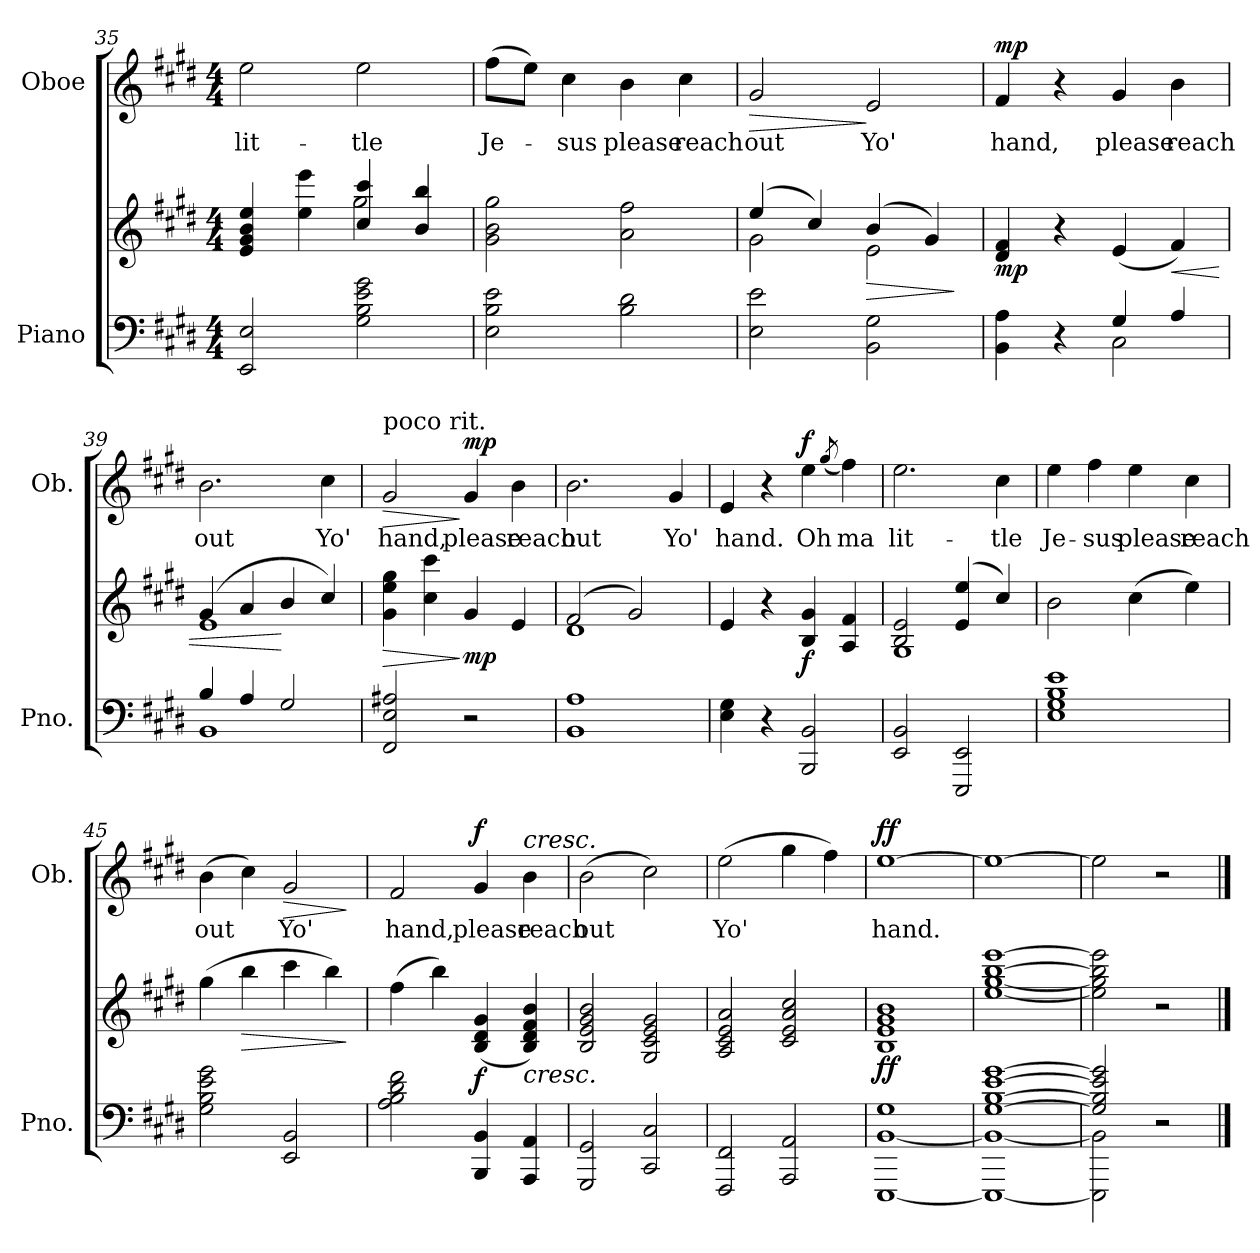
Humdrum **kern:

**kern	**kern	**dynam	**kern	**text	**dynam
*part2	*part2	*part2	*part1	*part1	*part1
*staff3	*staff2	*staff2/3	*staff1	*staff1	*staff1
*I"Piano	*	*	*I"Oboe	*	*
*I'Pno.	*	*	*I'Ob.	*	*
*clefF4	*clefG2	*	*clefG2	*	*
*k[f#c#g#d#]	*k[f#c#g#d#]	*	*k[f#c#g#d#]	*	*
*M4/4	*M4/4	*	*M4/4	*	*
=35	=35	=35	=35	=35	=35
*	*^	*	*	*	*
!	!	!	!	!	!LO:LY:b	!
2EE/ 2E/	4e/ 4g#/ 4b/ 4ee/	2ryy	.	2ee\	lit-	.
.	4ee\ 4eee\	.	.	.	.	.
!	!	!	!	!	!LO:LY:b	!
2G#\ 2B\ 2e\ 2g#\	4cc#/ 4ccc#/	2gg#\	.	2ee\	-tle	.
.	4b/ 4bb/	.	.	.	.	.
*	*v	*v	*	*	*	*
!!LO:PB:g=z
=36	=36	=36	=36	=36	=36
!	!	!	!	!LO:LY:b	!
2E\ 2B\ 2e\	2g#\ 2b\ 2gg#\	.	(8ff#\L	Je-	.
.	.	.	8ee\J)	.	.
!	!	!	!	!LO:LY:b	!
.	.	.	4cc#\	-sus	.
!	!	!	!	!LO:LY:b	!
2B\ 2d#\	2a\ 2ff#\	.	4b\	please	.
!	!	!	!	!LO:LY:b	!
.	.	.	4cc#\	reach	.
=37	=37	=37	=37	=37	=37
*	*^	*	*	*	*
!	!	!	!	!	!LO:LY:b	!LO:HP:b
2E\ 2e\	(4ee/	2g#\	.	2g#/	out	>
.	4cc#/)	.	.	.	.	.
!	!	!	!LO:HP:b	!	!LO:LY:b	!
2BB\ 2G#\	(4b/	2e\	>	2e/	Yo'	]
.	4g#/)	.	.	.	.	.
*	*v	*v	*	*	*	*
.	.	]	.	.	.
=38	=38	=38	=38	=38	=38
*^	*	*	*	*	*
!	!	!	!LO:DY:b	!	!LO:LY:b	!LO:DY:a
4BB\ 4A\	2ryy	4d#/ 4f#/	mp	4f#/	hand,	mp
4r	.	4r	.	4r	.	.
!	!	!	!	!	!LO:LY:b	!
4G#/	2C#\	(4e/	.	4g#/	please	.
!	!	!	!LO:HP:b	!	!LO:LY:b	!
4A/	.	4f#/)	<	4b\	reach	.
=39	=39	=39	=39	=39	=39	=39
*	*	*^	*	*	*	*
!	!	!	!	!	!	!LO:LY:b	!
4B/	1BB	(4g#/	1e	.	2.b\	out	.
4A/	.	4a/	.	.	.	.	.
2G#/	.	4b/	.	[	.	.	.
!	!	!	!	!	!	!LO:LY:b	!
.	.	4cc#/)	.	.	4cc#\	Yo'	.
*v	*v	*	*	*	*	*	*
*	*v	*v	*	*	*	*
=40	=40	=40	=40	=40	=40
!	!	!	!LO:TX:a:t=poco rit.	!	!
!	!	!LO:HP:b	!	!LO:LY:b	!LO:HP:b
2FF#/ 2E/ 2A#X/	4g#\ 4ee\ 4gg#\	>	2g#/	hand,	>
.	4cc#\ 4ccc#\	.	.	.	.
!	!	!LO:DY:n=1:b	!	!LO:LY:b	!LO:DY:n=1:a
2r	4g#/	] mp	4g#/	please	] mp
!	!	!	!	!LO:LY:b	!
.	4e/	.	4b\	reach	.
!!LO:LB:g=z
=41	=41	=41	=41	=41	=41
*	*^	*	*	*	*
!	!	!	!	!	!LO:LY:b	!
1BB 1A	(2f#/	1d#	.	2.b\	out	.
.	2g#/)	.	.	.	.	.
!	!	!	!	!	!LO:LY:b	!
.	.	.	.	4g#/	Yo'	.
*	*v	*v	*	*	*	*
=42	=42	=42	=42	=42	=42
!	!	!	!	!LO:LY:b	!
4E\ 4G#\	4e/	.	4e/	hand.	.
4r	4r	.	4r	.	.
!	!	!LO:DY:b	!	!LO:LY:b	!LO:DY:a
2BBB/ 2BB/	4B/ 4g#/	f	4ee\	Oh	f
.	.	.	(8qgg#/	.	.
!	!	!	!	!LO:LY:b	!
.	4A/ 4f#/	.	4ff#\)	ma	.
=43	=43	=43	=43	=43	=43
*	*^	*	*	*	*
!	!	!	!	!	!LO:LY:b	!
2EE/ 2BB/	2B/ 2e/	1G#	.	2.ee\	lit-	.
2EEE/ 2EE/	(4e/ 4ee/	.	.	.	.	.
!	!	!	!	!	!LO:LY:b	!
.	4cc#/)	.	.	4cc#\	-tle	.
*	*v	*v	*	*	*	*
=44	=44	=44	=44	=44	=44
!	!	!	!	!LO:LY:b	!
1E 1G# 1B 1e	2b\	.	4ee\	Je-	.
!	!	!	!	!LO:LY:b	!
.	.	.	4ff#\	-sus	.
!	!	!	!	!LO:LY:b	!
.	(4cc#\	.	4ee\	please	.
!	!	!	!	!LO:LY:b	!
.	4ee\)	.	4cc#\	reach	.
=45	=45	=45	=45	=45	=45
!	!	!	!	!LO:LY:b	!
2G#\ 2B\ 2e\ 2g#\	(4gg#\	.	(4b\	out	.
!	!	!LO:HP:b	!	!	!
.	4bb\	>	4cc#\)	.	.
!	!	!	!	!LO:LY:b	!LO:HP:b
2EE/ 2BB/	4ccc#\	.	2g#/	Yo'	>
.	4bb\)	.	.	.	.
.	.	]	.	.	]
=46	=46	=46	=46	=46	=46
!	!	!	!	!LO:LY:b	!
2A\ 2B\ 2d#\ 2f#\	(4ff#\	.	2f#/	hand,	.
.	4bb\)	.	.	.	.
!	!	!LO:DY:b	!	!LO:LY:b	!LO:DY:a
4BBB/ 4BB/	(4B/ 4d#/ 4g#/	f	4g#/	please	f
!	!	!	!LO:TX:a:i:t=cresc.	!	!
!	!LO:TX:b:i:t=cresc.	!	!	!	!
!	!	!	!	!LO:LY:b	!
4AAA/ 4AA/	4B/ 4d#/ 4f#/ 4b/)	.	4b\	reach	.
!!LO:LB:g=z
=47	=47	=47	=47	=47	=47
!	!	!	!	!LO:LY:b	!
2GGG#/ 2GG#/	2B/ 2e/ 2g#/ 2b/	.	(2b\	out	.
2CC#/ 2C#/	2G#/ 2c#/ 2e/ 2g#/	.	2cc#\)	.	.
=48	=48	=48	=48	=48	=48
!	!	!	!	!LO:LY:b	!
2FFF#/ 2FF#/	2A/ 2c#/ 2e/ 2a/	.	(2ee\	Yo'	.
2AAA/ 2AA/	2c#/ 2e/ 2a/ 2cc#/	.	4gg#\	.	.
.	.	.	4ff#\)	.	.
=49	=49	=49	=49	=49	=49
*^	*	*	*	*	*
!	!	!	!LO:DY:b	!	!LO:LY:b	!LO:DY:a
1G#	[1EEE [1BB	1B 1e 1g# 1b	ff	[1ee	hand.	ff
=50	=50	=50	=50	=50	=50	=50
[1G# [1B [1e [1g#	1EEE_ 1BB_	[1ee [1gg# [1bb [1eee	.	1ee_	.	.
=51	=51	=51	=51	=51	=51	=51
2G#/] 2B/] 2e/] 2g#/]	2EEE\] 2BB\]	2ee\] 2gg#\] 2bb\] 2eee\]	.	2ee\]	.	.
2r	2ryy	2r	.	2r	.	.
*v	*v	*	*	*	*	*
==	==	==	==	==	==
*-	*-	*-	*-	*-	*-
